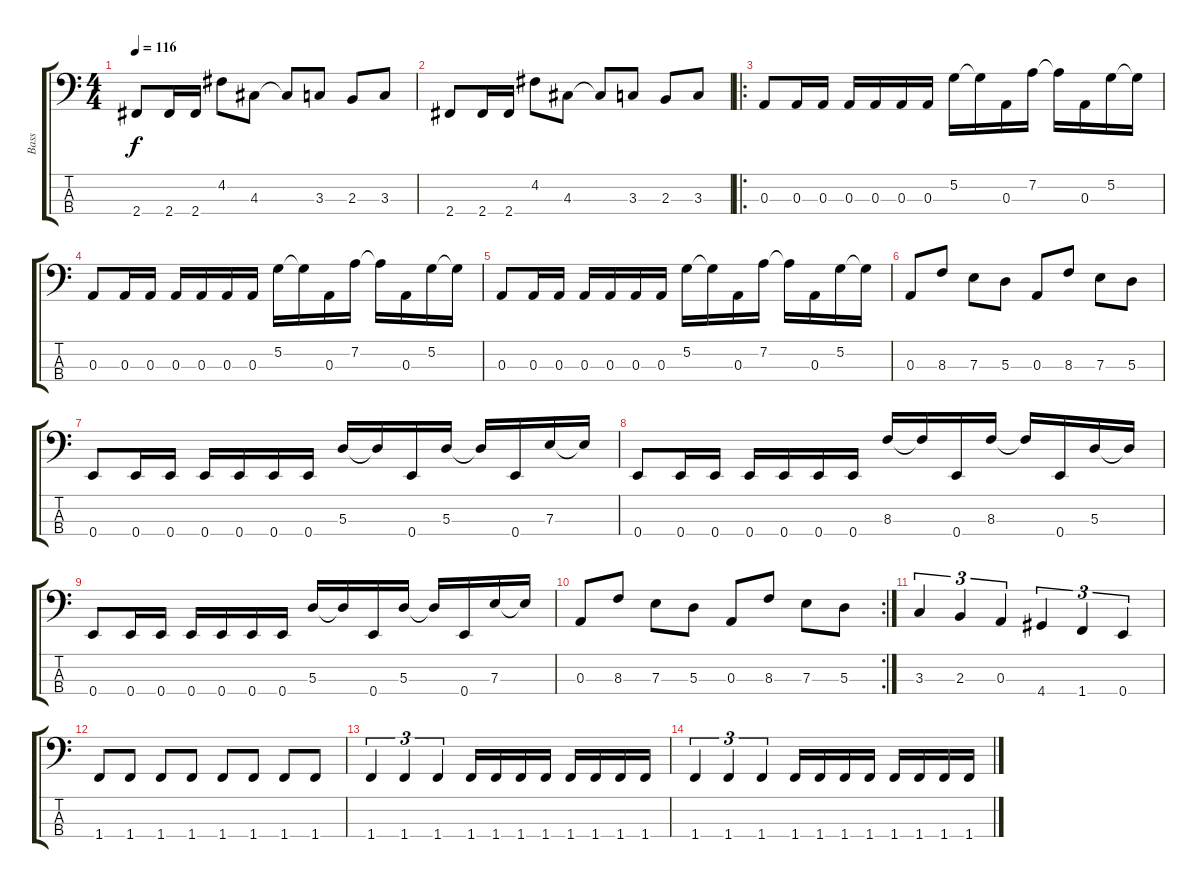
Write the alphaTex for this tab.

\track ("Bass" "Bass") {instrument electricbassfinger}
\staff {score tabs}
\tuning (G2 D2 A1 E1) {hide}
\ts (4 4)
\tempo 116
\clef f4
\ks c
2.4.8{dy f} 2.4.16 2.4.16 4.2.8 4.3.8 4.3{t}.8 3.3.8 2.3.8 3.3.8 |
2.4.8 2.4.16 2.4.16 4.2.8 4.3.8 4.3{t}.8 3.3.8 2.3.8 3.3.8 |
\ro
0.3.8 0.3.16 0.3.16 0.3.16 0.3.16 0.3.16 0.3.16 5.2.16 5.2{t}.16 0.3.16 7.2.16 7.2{t}.16 0.3.16 5.2.16 5.2{t}.16 |
0.3.8 0.3.16 0.3.16 0.3.16 0.3.16 0.3.16 0.3.16 5.2.16 5.2{t}.16 0.3.16 7.2.16 7.2{t}.16 0.3.16 5.2.16 5.2{t}.16 |
0.3.8 0.3.16 0.3.16 0.3.16 0.3.16 0.3.16 0.3.16 5.2.16 5.2{t}.16 0.3.16 7.2.16 7.2{t}.16 0.3.16 5.2.16 5.2{t}.16 |
0.3.8 8.3.8 7.3.8 5.3.8 0.3.8 8.3.8 7.3.8 5.3.8 |
0.4.8 0.4.16 0.4.16 0.4.16 0.4.16 0.4.16 0.4.16 5.3.16 5.3{t}.16 0.4.16 5.3.16 5.3{t}.16 0.4.16 7.3.16 7.3{t}.16 |
0.4.8 0.4.16 0.4.16 0.4.16 0.4.16 0.4.16 0.4.16 8.3.16 8.3{t}.16 0.4.16 8.3.16 8.3{t}.16 0.4.16 5.3.16 5.3{t}.16 |
0.4.8 0.4.16 0.4.16 0.4.16 0.4.16 0.4.16 0.4.16 5.3.16 5.3{t}.16 0.4.16 5.3.16 5.3{t}.16 0.4.16 7.3.16 7.3{t}.16 |
\rc 2
0.3.8 8.3.8 7.3.8 5.3.8 0.3.8 8.3.8 7.3.8 5.3.8 |
3.3.4{tu (3 2)} 2.3.4{tu (3 2)} 0.3.4{tu (3 2)} 4.4.4{tu (3 2)} 1.4.4{tu (3 2)} 0.4.4{tu (3 2)} |
1.4.8 1.4.8 1.4.8 1.4.8 1.4.8 1.4.8 1.4.8 1.4.8 |
1.4.4{tu (3 2)} 1.4.4{tu (3 2)} 1.4.4{tu (3 2)} 1.4.16 1.4.16 1.4.16 1.4.16 1.4.16 1.4.16 1.4.16 1.4.16 |
1.4.4{tu (3 2)} 1.4.4{tu (3 2)} 1.4.4{tu (3 2)} 1.4.16 1.4.16 1.4.16 1.4.16 1.4.16 1.4.16 1.4.16 1.4.16
